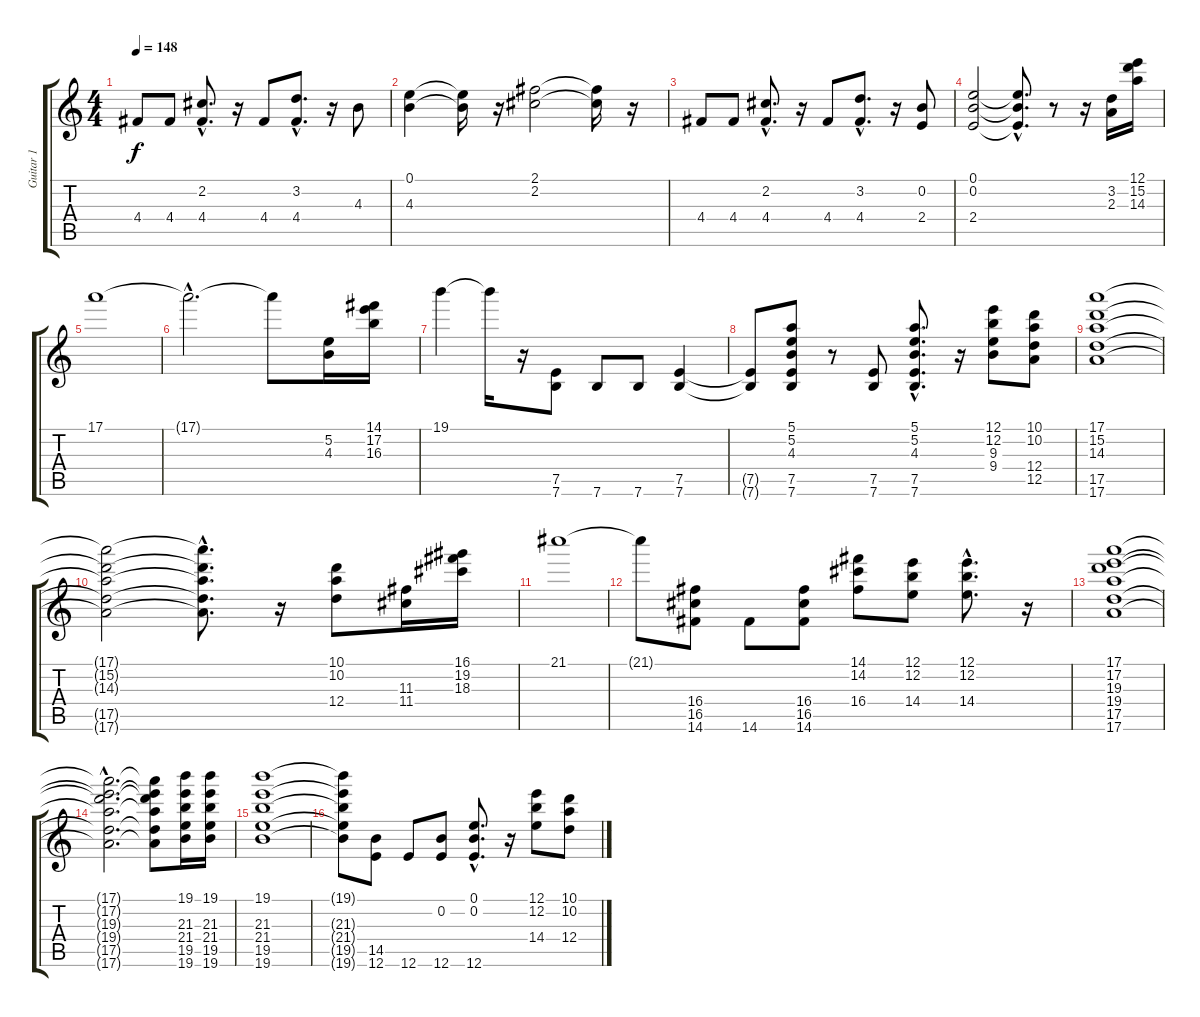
\track ("Guitar 1" "Guitar 1") {instrument overdrivenguitar}
\staff {score tabs}
\tuning (E4 B3 G3 D3 A2 E2) {hide}
\ts (4 4)
\tempo 148
\clef g2
\ks c
4.4.8{dy f} 4.4.8 (2.2{hac} 4.4{hac}).8{d} r.16 4.4.8 (3.2{hac} 4.4{hac}).8{d} r.16 4.3.8 |
(0.1 4.3).4 (0.1{t} 4.3{t}).16 r.16 (2.1 2.2).2 (2.1{t} 2.2{t}).16 r.16 |
4.4.8 4.4.8 (2.2{hac} 4.4{hac}).8{d} r.16 4.4.8 (3.2{hac} 4.4{hac}).8{d} r.16 (0.2 2.4).8 |
(0.1 0.2 2.4).2 (0.1{hac t} 0.2{hac t} 2.4{hac t}).8{d} r.8 r.16 (3.2 2.3).16 (12.1 15.2 14.3).16 |
17.1.1 |
17.1{hac t}.2{d} 17.1{t}.8 (5.2 4.3).16 (14.1 17.2 16.3).16 |
19.1.4 19.1{t}.16 r.16 (7.5 7.6).8 7.6.8 7.6.8 (7.5 7.6).4 |
(7.5{t} 7.6{t}).8 (5.1 5.2 4.3 7.5 7.6).8 r.8 (7.5 7.6).8 (5.1{hac} 5.2{hac} 4.3{hac} 7.5{hac} 7.6{hac}).8{d} r.16 (12.1 12.2 9.3 9.4).8 (10.1 10.2 12.4 12.5).8 |
(17.1 15.2 14.3 17.5 17.6).1 |
(17.1{t} 15.2{t} 14.3{t} 17.5{t} 17.6{t}).2 (17.1{hac t} 15.2{hac t} 14.3{hac t} 17.5{hac t} 17.6{hac t}).8{d} r.16 (10.1 10.2 12.4).8 (11.3 11.4).16 (16.1 19.2 18.3).16 |
21.1.1 |
21.1{t}.8 (16.4 16.5 14.6).8 14.6.8 (16.4 16.5 14.6).8 (14.1 14.2 16.4).8 (12.1 12.2 14.4).8 (12.1{hac} 12.2{hac} 14.4{hac}).8{d} r.16 |
(17.1 17.2 19.3 19.4 17.5 17.6).1 |
(17.1{hac t} 17.2{hac t} 19.3{hac t} 19.4{hac t} 17.5{hac t} 17.6{hac t}).2{d} (17.1{t} 17.2{t} 19.3{t} 19.4{t} 17.5{t} 17.6{t}).8 (19.1 21.3 21.4 19.5 19.6).16 (19.1 21.3 21.4 19.5 19.6).16 |
(19.1 21.3 21.4 19.5 19.6).1 |
(19.1{t} 21.3{t} 21.4{t} 19.5{t} 19.6{t}).8 (14.5 12.6).8 12.6.8 (0.2 12.6).8 (0.1{hac} 0.2{hac} 12.6{hac}).8{d} r.16 (12.1 12.2 14.4).8 (10.1 10.2 12.4).8
